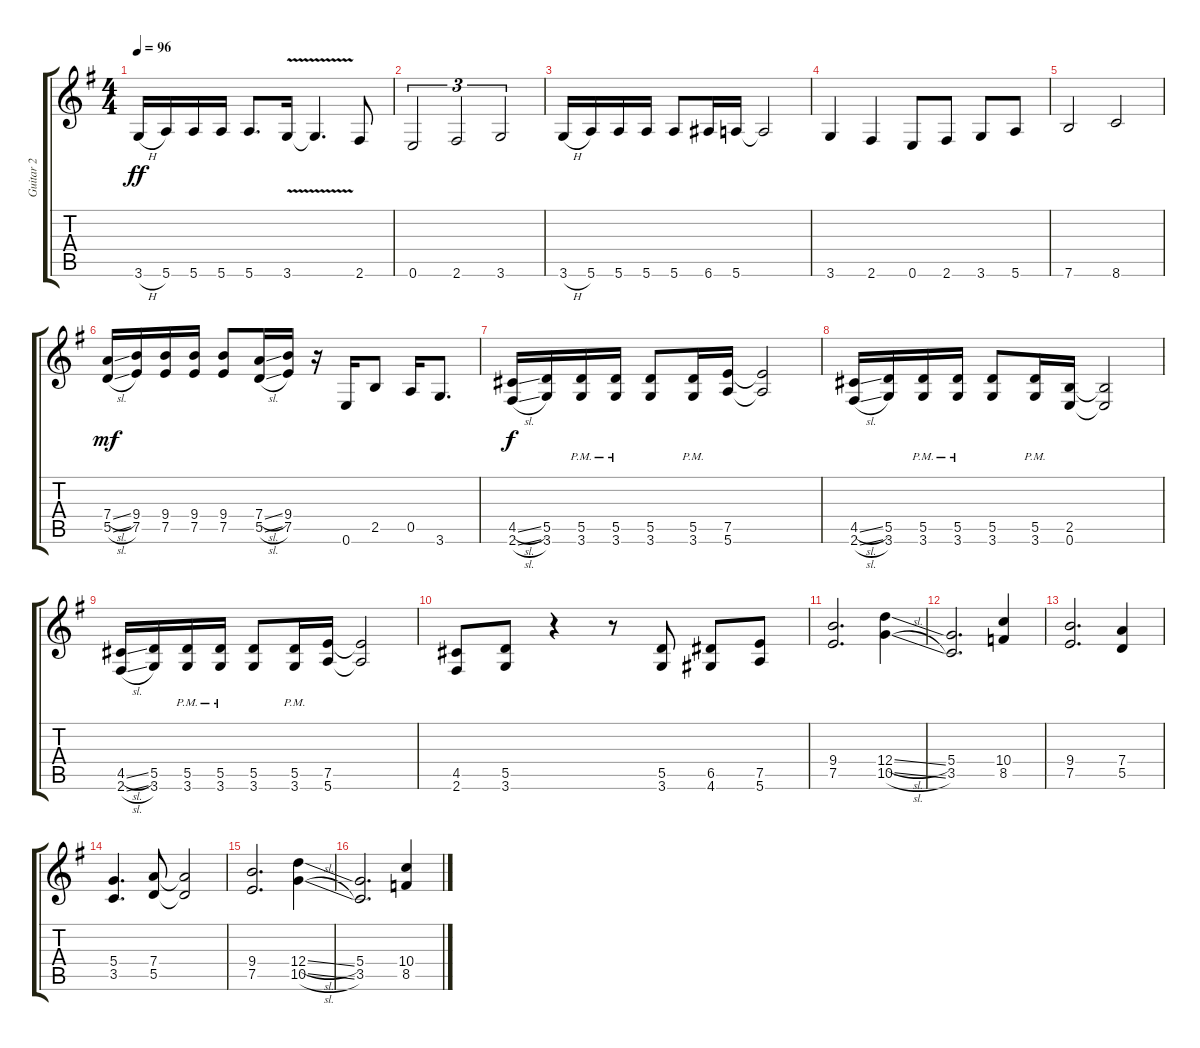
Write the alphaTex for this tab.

\track ("Guitar 2" "Guitar 2") {instrument distortionguitar}
\staff {score tabs}
\tuning (E4 B3 G3 D3 A2 E2) {hide}
\ts (4 4)
\tempo 96
\clef g2
\ks g
3.6{h}.16{dy ff} 5.6.16 5.6.16 5.6.16 5.6.8{d} 3.6{v}.16 3.6{t}.4{d} 2.6.8 |
0.6.2{tu (3 2)} 2.6.2{tu (3 2)} 3.6.2{tu (3 2)} |
3.6{h}.16 5.6.16 5.6.16 5.6.16 5.6.8 6.6.16 5.6.16 5.6{t}.2 |
3.6.4 2.6.4 0.6.8 2.6.8 3.6.8 5.6.8 |
7.6.2 8.6.2 |
(7.4{sl} 5.5{sl}).16{dy mf} (9.4 7.5).16 (9.4 7.5).16 (9.4 7.5).16 (9.4 7.5).8 (7.4{sl} 5.5{sl}).16 (9.4 7.5).16 r.16 0.6.16 2.5.8 0.5.16 3.6.8{d} |
(4.5{sl} 2.6{sl}).16{dy f} (5.5 3.6).16 (5.5{pm} 3.6{pm}).16 (5.5{pm} 3.6{pm}).16 (5.5 3.6).8 (5.5{pm} 3.6{pm}).16 (7.5 5.6).16 (7.5{t} 5.6{t}).2 |
(4.5{sl} 2.6{sl}).16 (5.5 3.6).16 (5.5{pm} 3.6{pm}).16 (5.5{pm} 3.6{pm}).16 (5.5 3.6).8 (5.5{pm} 3.6{pm}).16 (2.5 0.6).16 (2.5{t} 0.6{t}).2 |
(4.5{sl} 2.6{sl}).16 (5.5 3.6).16 (5.5{pm} 3.6{pm}).16 (5.5{pm} 3.6{pm}).16 (5.5 3.6).8 (5.5{pm} 3.6{pm}).16 (7.5 5.6).16 (7.5{t} 5.6{t}).2 |
(4.5 2.6).8 (5.5 3.6).8 r.4 r.8 (5.5 3.6).8 (6.5 4.6).8 (7.5 5.6).8 |
(9.4 7.5).2{d} (12.4{sl} 10.5{sl}).4 |
(5.4 3.5).2{d} (10.4 8.5).4 |
(9.4 7.5).2{d} (7.4 5.5).4 |
(5.4 3.5).4{d} (7.4 5.5).8 (7.4{t} 5.5{t}).2 |
(9.4 7.5).2{d} (12.4{sl} 10.5{sl}).4 |
(5.4 3.5).2{d} (10.4 8.5).4
